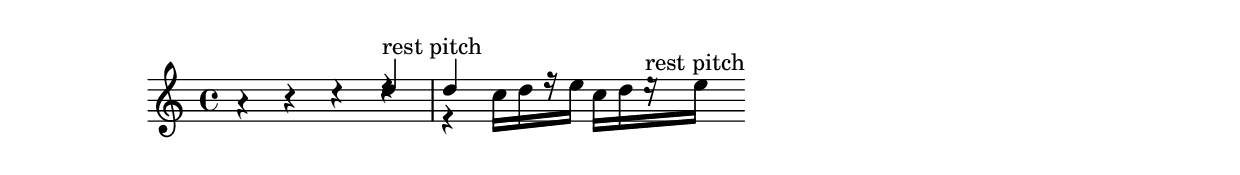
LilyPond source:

\version "2.14.0"
\header {

  texidoc = "Rests can have pitches -- these will be affected by
transposition and relativization.  If a rest has a pitch, rest/@/rest and
beam/@/rest collision resolving will leave it alone."

}

\layout { ragged-right= ##t }

\relative c'' 
{
  a4\rest b4\rest c4\rest

  <<d \\  d\rest^"rest pitch" >>
  <<d \\  r>>
  c16 [ d r e] 
  c16 [ d e\rest^"rest pitch" e] 
  
}


